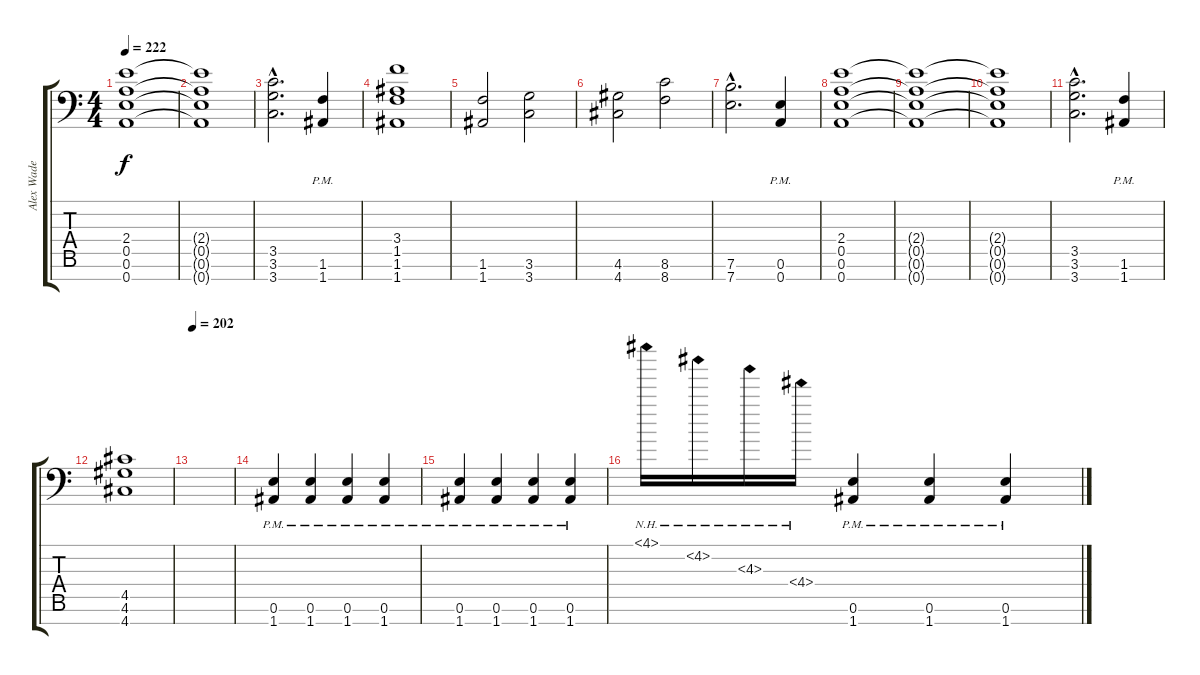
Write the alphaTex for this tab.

\track ("Alex Wade (Guitar)" "Alex Wade ") {instrument distortionguitar}
\staff {score tabs}
\tuning (E4 B3 G3 D3 A2 E2 A1) {hide}
\ts (4 4)
\tempo 222
\clef f4
\ks c
(2.4{t} 0.5{t} 0.6{t} 0.7{t}).1{dy f} |
(2.4{t} 0.5{t} 0.6{t} 0.7{t}).1 |
(3.5{hac} 3.6{hac} 3.7{hac}).2{d} (1.6{pm} 1.7{pm}).4 |
(3.4 1.5 1.6 1.7).1 |
(1.6 1.7).2 (3.6 3.7).2 |
(4.6 4.7).2 (8.6 8.7).2 |
(7.6{hac} 7.7{hac}).2{d} (0.6{pm} 0.7{pm}).4 |
(2.4 0.5 0.6 0.7).1 |
(2.4{t} 0.5{t} 0.6{t} 0.7{t}).1 |
(2.4{t} 0.5{t} 0.6{t} 0.7{t}).1 |
(3.5{hac} 3.6{hac} 3.7{hac}).2{d} (1.6{pm} 1.7{pm}).4 |
(4.5 4.6 4.7).1 |
\tempo 202
|
(0.6{pm} 1.7{pm}).4 (0.6{pm} 1.7{pm}).4 (0.6{pm} 1.7{pm}).4 (0.6{pm} 1.7{pm}).4 |
(0.6{pm} 1.7{pm}).4 (0.6{pm} 1.7{pm}).4 (0.6{pm} 1.7{pm}).4 (0.6{pm} 1.7{pm}).4 |
4.1{nh}.16 4.2{nh}.16 4.3{nh}.16 4.4{nh}.16 (0.6{pm} 1.7{pm}).4 (0.6{pm} 1.7{pm}).4 (0.6{pm} 1.7{pm}).4
